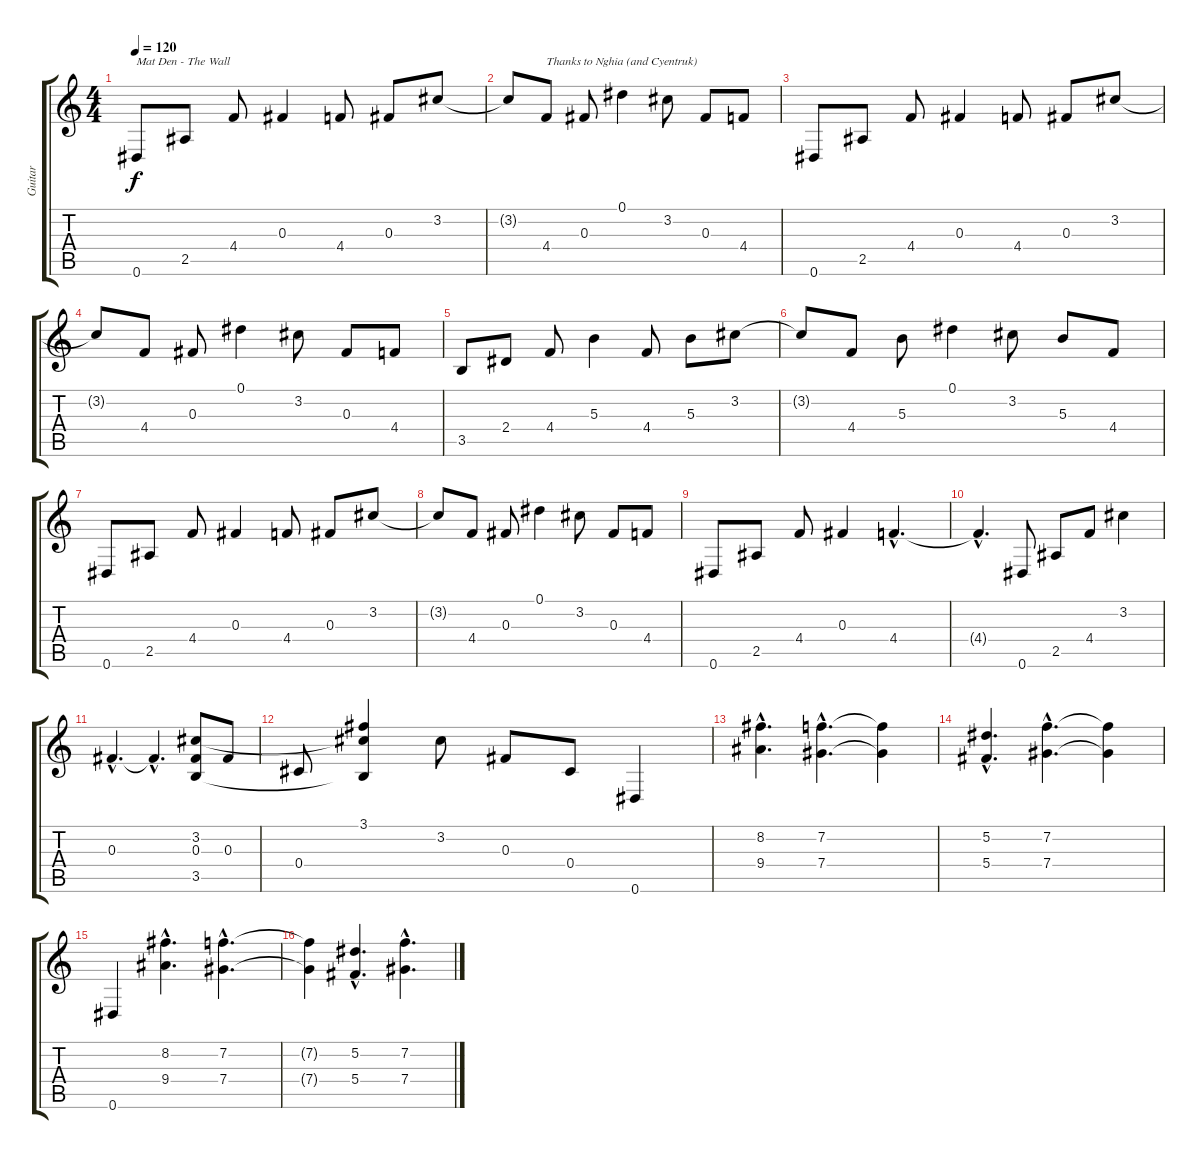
\track ("Guitar" "Guitar") {instrument acousticguitarnylon}
\staff {score tabs}
\tuning (Eb4 Bb3 Gb3 Db3 Ab2 Eb2) {hide}
\ts (4 4)
\tempo 120
\clef g2
\ks c
0.6.8{txt "Mat Den - The Wall " dy f instrument acousticguitarnylon} 2.5.8 4.4.8 0.3.4 4.4.8 0.3.8 3.2.8 |
3.2{t}.8 4.4.8{txt "Thanks to Nghia (and Cyentruk)"} 0.3.8 0.1.4 3.2.8 0.3.8 4.4.8 |
0.6.8 2.5.8 4.4.8 0.3.4 4.4.8 0.3.8 3.2.8 |
3.2{t}.8 4.4.8 0.3.8 0.1.4 3.2.8 0.3.8 4.4.8 |
3.5.8 2.4.8 4.4.8 5.3.4 4.4.8 5.3.8 3.2.8 |
3.2{t}.8 4.4.8 5.3.8 0.1.4 3.2.8 5.3.8 4.4.8 |
0.6.8 2.5.8 4.4.8 0.3.4 4.4.8 0.3.8 3.2.8 |
3.2{t}.8 4.4.8 0.3.8 0.1.4 3.2.8 0.3.8 4.4.8 |
0.6.8 2.5.8 4.4.8 0.3.4 4.4{hac}.4{d} |
4.4{hac t}.4{d} 0.6.8 2.5.8 4.4.8 3.2.4 |
0.3{hac}.4{d} 0.3{hac t}.4{d} (3.2 0.3 3.5).8 0.3.8 |
0.4.8 (3.1 3.2{t} 3.5{t}).4 3.2.8 0.3.8 0.4.8 0.6.4 |
(8.2{hac} 9.4{hac}).4{d} (7.2{hac} 7.4{hac}).4{d} (7.2{t} 7.4{t}).4 |
(5.2{hac} 5.4{hac}).4{d} (7.2{hac} 7.4{hac}).4{d} (7.2{t} 7.4{t}).4 |
0.6.4 (8.2{hac} 9.4{hac}).4{d} (7.2{hac} 7.4{hac}).4{d} |
(7.2{t} 7.4{t}).4 (5.2{hac} 5.4{hac}).4{d} (7.2{hac} 7.4{hac}).4{d}
